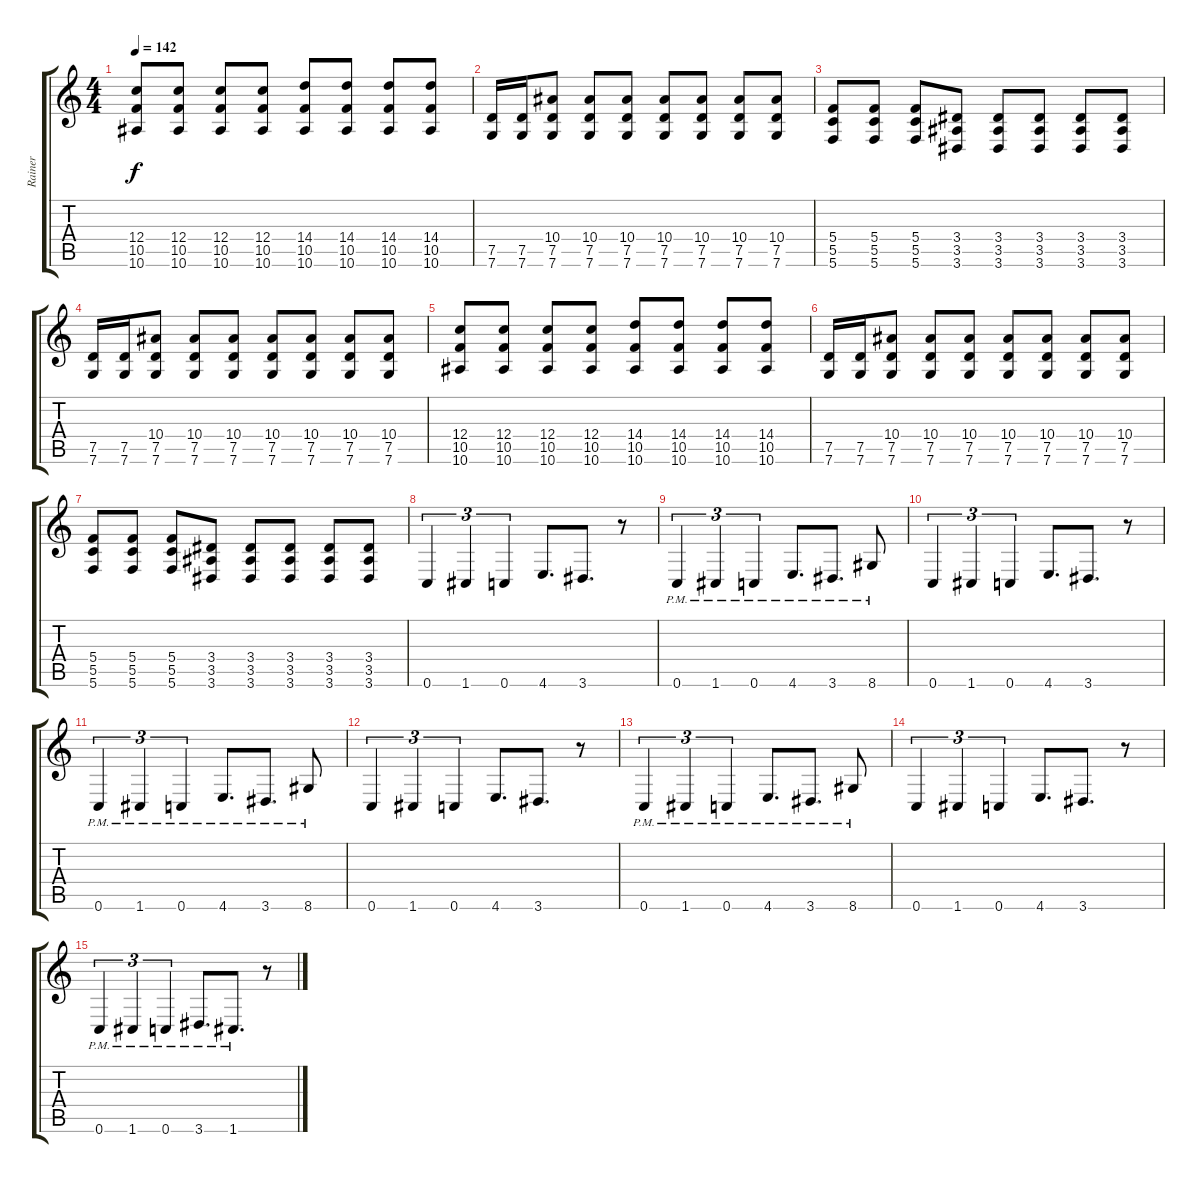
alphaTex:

\track ("Rainer" "Rainer") {instrument distortionguitar}
\staff {score tabs}
\tuning (D4 A3 F3 C3 G2 C2) {hide}
\ts (4 4)
\tempo 142
\clef g2
\ks c
(12.4 10.5 10.6).8{dy f} (12.4 10.5 10.6).8 (12.4 10.5 10.6).8 (12.4 10.5 10.6).8 (14.4 10.5 10.6).8 (14.4 10.5 10.6).8 (14.4 10.5 10.6).8 (14.4 10.5 10.6).8 |
(7.5 7.6).16 (7.5 7.6).16 (10.4 7.5 7.6).8 (10.4 7.5 7.6).8 (10.4 7.5 7.6).8 (10.4 7.5 7.6).8 (10.4 7.5 7.6).8 (10.4 7.5 7.6).8 (10.4 7.5 7.6).8 |
(5.4 5.5 5.6).8 (5.4 5.5 5.6).8 (5.4 5.5 5.6).8 (3.4 3.5 3.6).8 (3.4 3.5 3.6).8 (3.4 3.5 3.6).8 (3.4 3.5 3.6).8 (3.4 3.5 3.6).8 |
(7.5 7.6).16 (7.5 7.6).16 (10.4 7.5 7.6).8 (10.4 7.5 7.6).8 (10.4 7.5 7.6).8 (10.4 7.5 7.6).8 (10.4 7.5 7.6).8 (10.4 7.5 7.6).8 (10.4 7.5 7.6).8 |
(12.4 10.5 10.6).8 (12.4 10.5 10.6).8 (12.4 10.5 10.6).8 (12.4 10.5 10.6).8 (14.4 10.5 10.6).8 (14.4 10.5 10.6).8 (14.4 10.5 10.6).8 (14.4 10.5 10.6).8 |
(7.5 7.6).16 (7.5 7.6).16 (10.4 7.5 7.6).8 (10.4 7.5 7.6).8 (10.4 7.5 7.6).8 (10.4 7.5 7.6).8 (10.4 7.5 7.6).8 (10.4 7.5 7.6).8 (10.4 7.5 7.6).8 |
(5.4 5.5 5.6).8 (5.4 5.5 5.6).8 (5.4 5.5 5.6).8 (3.4 3.5 3.6).8 (3.4 3.5 3.6).8 (3.4 3.5 3.6).8 (3.4 3.5 3.6).8 (3.4 3.5 3.6).8 |
0.6.4{tu (3 2)} 1.6.4{tu (3 2)} 0.6.4{tu (3 2)} 4.6.8{d} 3.6.8{d} r.8 |
0.6{pm}.4{tu (3 2)} 1.6{pm}.4{tu (3 2)} 0.6{pm}.4{tu (3 2)} 4.6{pm}.8{d} 3.6{pm}.8{d} 8.6{pm}.8 |
0.6.4{tu (3 2)} 1.6.4{tu (3 2)} 0.6.4{tu (3 2)} 4.6.8{d} 3.6.8{d} r.8 |
0.6{pm}.4{tu (3 2)} 1.6{pm}.4{tu (3 2)} 0.6{pm}.4{tu (3 2)} 4.6{pm}.8{d} 3.6{pm}.8{d} 8.6{pm}.8 |
0.6.4{tu (3 2)} 1.6.4{tu (3 2)} 0.6.4{tu (3 2)} 4.6.8{d} 3.6.8{d} r.8 |
0.6{pm}.4{tu (3 2)} 1.6{pm}.4{tu (3 2)} 0.6{pm}.4{tu (3 2)} 4.6{pm}.8{d} 3.6{pm}.8{d} 8.6{pm}.8 |
0.6.4{tu (3 2)} 1.6.4{tu (3 2)} 0.6.4{tu (3 2)} 4.6.8{d} 3.6.8{d} r.8 |
0.6{pm}.4{tu (3 2)} 1.6{pm}.4{tu (3 2)} 0.6{pm}.4{tu (3 2)} 3.6{pm}.8{d} 1.6{pm}.8{d} r.8
